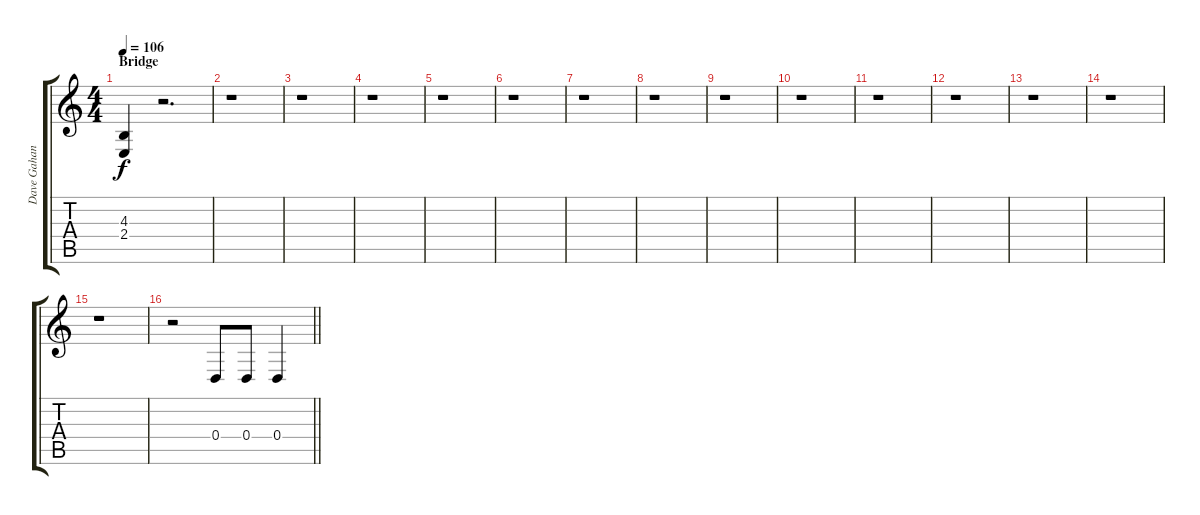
\track ("Dave Gahan - Vocals" "Dave Gahan") {instrument baritonesax}
\staff {score tabs}
\tuning (E4 B3 G3 D3 A2 E2) {hide}
\ts (4 4)
\section ("" "Bridge")
\tempo 106
\clef g2
\ks c
(4.3 2.4).4{dy f} r.2{d} |
r.1 |
r.1 |
r.1 |
r.1 |
r.1 |
r.1 |
r.1 |
r.1 |
r.1 |
r.1 |
r.1 |
r.1 |
r.1 |
r.1 |
\barLineRight lightlight
r.2 0.4.8 0.4.8 0.4.4
